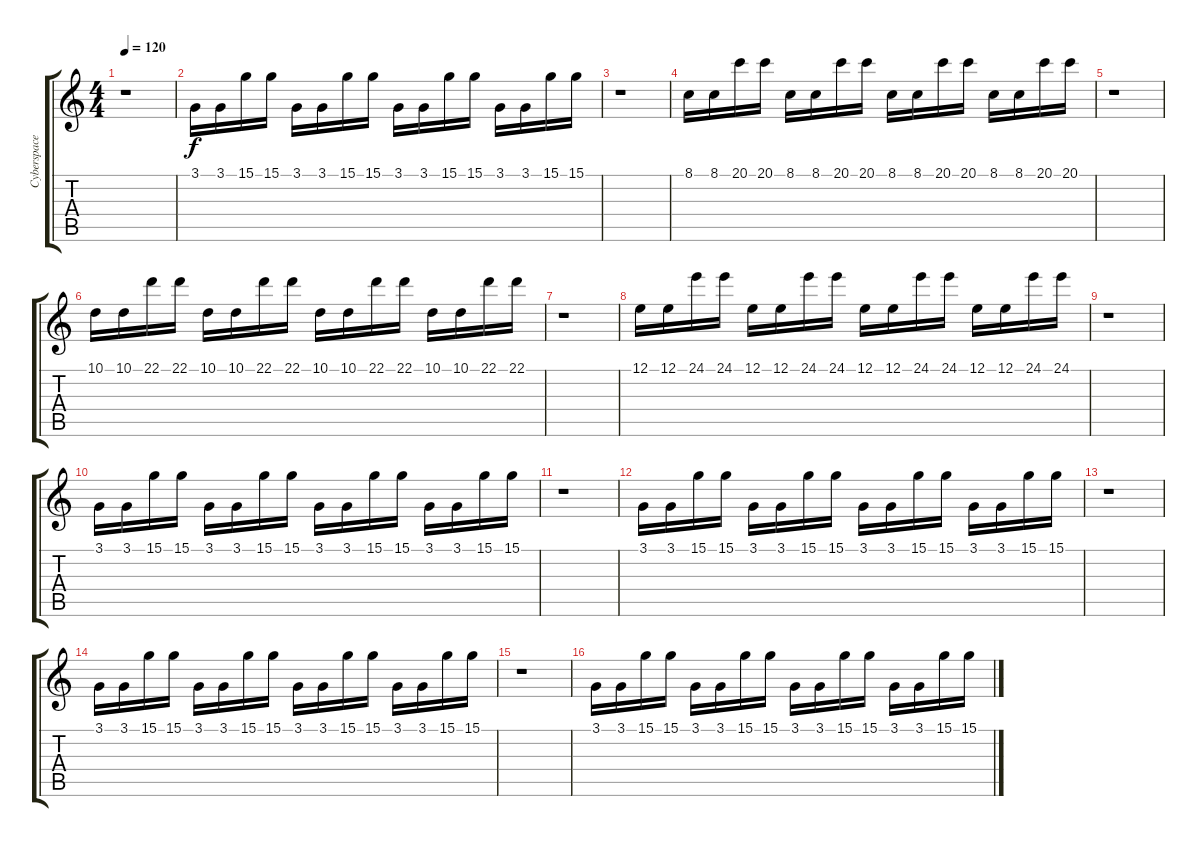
\track ("Cyberspace murmur" "Cyberspace") {instrument pad1newage}
\staff {score tabs}
\tuning (E4 B3 G3 D3 A2 E2) {hide}
\ts (4 4)
\tempo 120
\clef g2
\ks c
r.1{dy f} |
3.1.16 3.1.16 15.1.16 15.1.16 3.1.16 3.1.16 15.1.16 15.1.16 3.1.16 3.1.16 15.1.16 15.1.16 3.1.16 3.1.16 15.1.16 15.1.16 |
r.1 |
8.1.16 8.1.16 20.1.16 20.1.16 8.1.16 8.1.16 20.1.16 20.1.16 8.1.16 8.1.16 20.1.16 20.1.16 8.1.16 8.1.16 20.1.16 20.1.16 |
r.1 |
10.1.16 10.1.16 22.1.16 22.1.16 10.1.16 10.1.16 22.1.16 22.1.16 10.1.16 10.1.16 22.1.16 22.1.16 10.1.16 10.1.16 22.1.16 22.1.16 |
r.1 |
12.1.16 12.1.16 24.1.16 24.1.16 12.1.16 12.1.16 24.1.16 24.1.16 12.1.16 12.1.16 24.1.16 24.1.16 12.1.16 12.1.16 24.1.16 24.1.16 |
r.1 |
3.1.16 3.1.16 15.1.16 15.1.16 3.1.16 3.1.16 15.1.16 15.1.16 3.1.16 3.1.16 15.1.16 15.1.16 3.1.16 3.1.16 15.1.16 15.1.16 |
r.1 |
3.1.16 3.1.16 15.1.16 15.1.16 3.1.16 3.1.16 15.1.16 15.1.16 3.1.16 3.1.16 15.1.16 15.1.16 3.1.16 3.1.16 15.1.16 15.1.16 |
r.1 |
3.1.16 3.1.16 15.1.16 15.1.16 3.1.16 3.1.16 15.1.16 15.1.16 3.1.16 3.1.16 15.1.16 15.1.16 3.1.16 3.1.16 15.1.16 15.1.16 |
r.1 |
3.1.16 3.1.16 15.1.16 15.1.16 3.1.16 3.1.16 15.1.16 15.1.16 3.1.16 3.1.16 15.1.16 15.1.16 3.1.16 3.1.16 15.1.16 15.1.16
